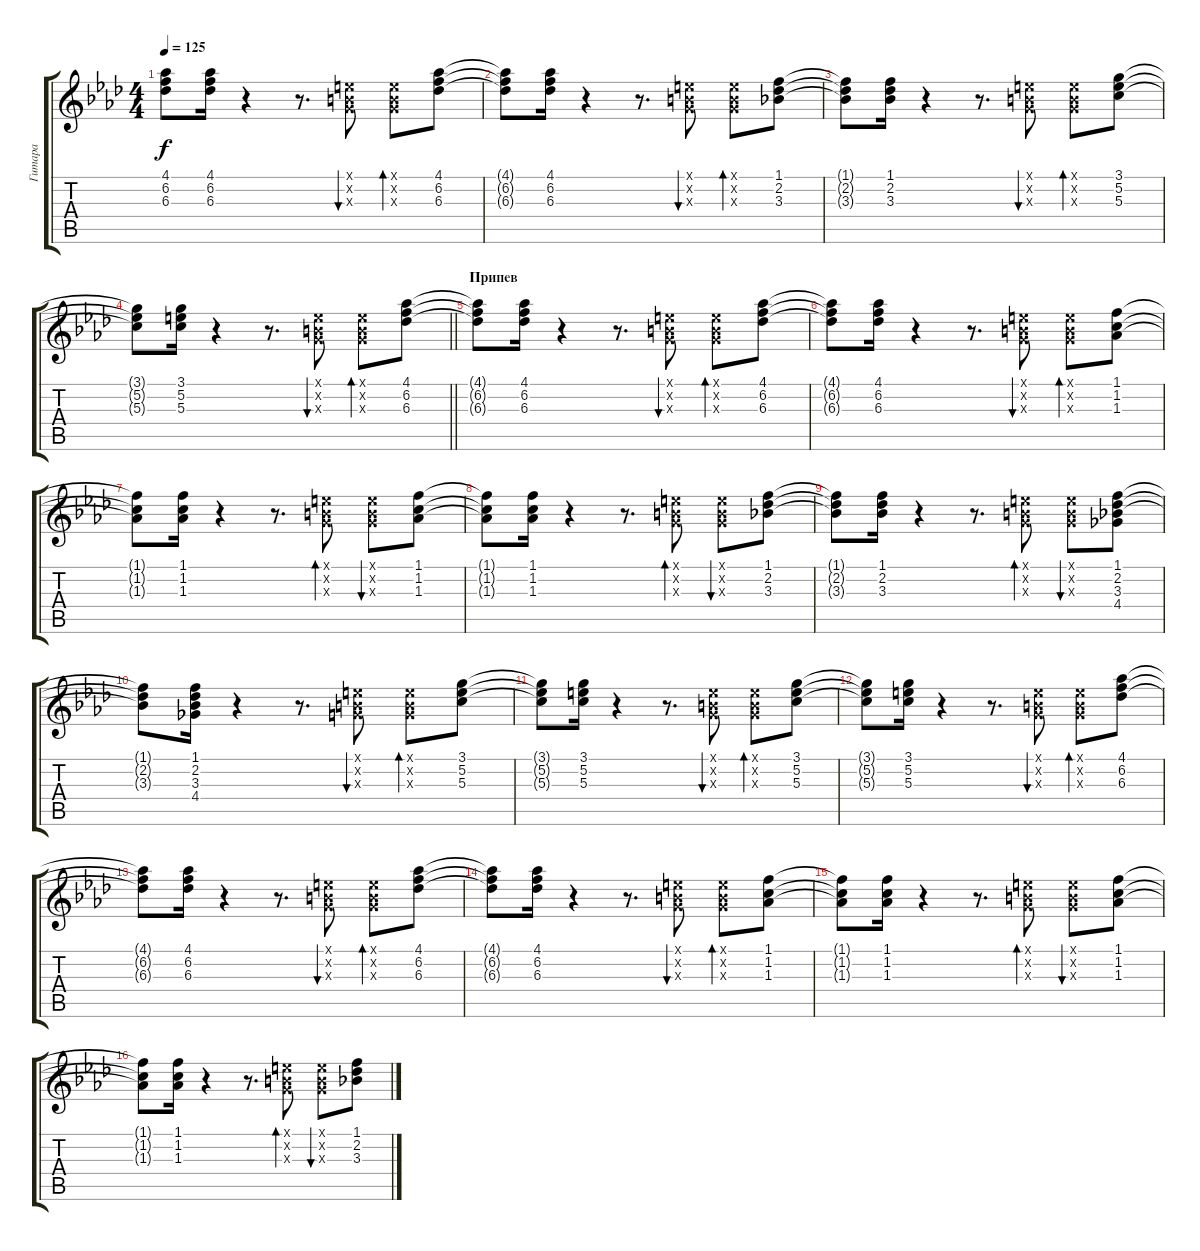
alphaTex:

\track ("Гитара" "Гитара") {solo instrument electricguitarclean}
\staff {score tabs}
\tuning (E4 B3 G3 D3 A2 E2) {hide}
\ts (4 4)
\tempo 125
\clef g2
\ks fminor
(4.1{t} 6.2{t} 6.3{t}).8{dy f} (4.1 6.2 6.3).16 r.4 r.8{d} (0.1{x} 0.2{x} 0.3{x}).8{bu 60} (0.1{x} 0.2{x} 0.3{x}).8{bd 60} (4.1 6.2 6.3).8 |
(4.1{t} 6.2{t} 6.3{t}).8 (4.1 6.2 6.3).16 r.4 r.8{d} (0.1{x} 0.2{x} 0.3{x}).8{bu 60} (0.1{x} 0.2{x} 0.3{x}).8{bd 60} (1.1 2.2 3.3).8 |
(1.1{t} 2.2{t} 3.3{t}).8 (1.1 2.2 3.3).16 r.4 r.8{d} (0.1{x} 0.2{x} 0.3{x}).8{bu 60} (0.1{x} 0.2{x} 0.3{x}).8{bd 60} (3.1 5.2 5.3).8 |
\barLineRight lightlight
(3.1{t} 5.2{t} 5.3{t}).8 (3.1 5.2 5.3).16 r.4 r.8{d} (0.1{x} 0.2{x} 0.3{x}).8{bu 60} (0.1{x} 0.2{x} 0.3{x}).8{bd 60} (4.1 6.2 6.3).8 |
\section ("" "Припев")
(4.1{t} 6.2{t} 6.3{t}).8 (4.1 6.2 6.3).16 r.4 r.8{d} (0.1{x} 0.2{x} 0.3{x}).8{bu 60} (0.1{x} 0.2{x} 0.3{x}).8{bd 60} (4.1 6.2 6.3).8 |
(4.1{t} 6.2{t} 6.3{t}).8 (4.1 6.2 6.3).16 r.4 r.8{d} (0.1{x} 0.2{x} 0.3{x}).8{bu 60} (0.1{x} 0.2{x} 0.3{x}).8{bd 60} (1.1 1.2 1.3).8 |
(1.1{t} 1.2{t} 1.3{t}).8 (1.1 1.2 1.3).16 r.4 r.8{d} (0.1{x} 0.2{x} 0.3{x}).8{bd 60} (0.1{x} 0.2{x} 0.3{x}).8{bu 60} (1.1 1.2 1.3).8 |
(1.1{t} 1.2{t} 1.3{t}).8 (1.1 1.2 1.3).16 r.4 r.8{d} (0.1{x} 0.2{x} 0.3{x}).8{bd 60} (0.1{x} 0.2{x} 0.3{x}).8{bu 60} (1.1 2.2 3.3).8 |
(1.1{t} 2.2{t} 3.3{t}).8 (1.1 2.2 3.3).16 r.4 r.8{d} (0.1{x} 0.2{x} 0.3{x}).8{bd 60} (0.1{x} 0.2{x} 0.3{x}).8{bu 60} (1.1 2.2 3.3 4.4).8 |
(1.1{t} 2.2{t} 3.3{t}).8 (1.1 2.2 3.3 4.4).16 r.4 r.8{d} (0.1{x} 0.2{x} 0.3{x}).8{bu 60} (0.1{x} 0.2{x} 0.3{x}).8{bd 60} (3.1 5.2 5.3).8 |
(3.1{t} 5.2{t} 5.3{t}).8 (3.1 5.2 5.3).16 r.4 r.8{d} (0.1{x} 0.2{x} 0.3{x}).8{bu 60} (0.1{x} 0.2{x} 0.3{x}).8{bd 60} (3.1 5.2 5.3).8 |
(3.1{t} 5.2{t} 5.3{t}).8 (3.1 5.2 5.3).16 r.4 r.8{d} (0.1{x} 0.2{x} 0.3{x}).8{bu 60} (0.1{x} 0.2{x} 0.3{x}).8{bd 60} (4.1 6.2 6.3).8 |
(4.1{t} 6.2{t} 6.3{t}).8 (4.1 6.2 6.3).16 r.4 r.8{d} (0.1{x} 0.2{x} 0.3{x}).8{bu 60} (0.1{x} 0.2{x} 0.3{x}).8{bd 60} (4.1 6.2 6.3).8 |
(4.1{t} 6.2{t} 6.3{t}).8 (4.1 6.2 6.3).16 r.4 r.8{d} (0.1{x} 0.2{x} 0.3{x}).8{bu 60} (0.1{x} 0.2{x} 0.3{x}).8{bd 60} (1.1 1.2 1.3).8 |
(1.1{t} 1.2{t} 1.3{t}).8 (1.1 1.2 1.3).16 r.4 r.8{d} (0.1{x} 0.2{x} 0.3{x}).8{bd 60} (0.1{x} 0.2{x} 0.3{x}).8{bu 60} (1.1 1.2 1.3).8 |
(1.1{t} 1.2{t} 1.3{t}).8 (1.1 1.2 1.3).16 r.4 r.8{d} (0.1{x} 0.2{x} 0.3{x}).8{bd 60} (0.1{x} 0.2{x} 0.3{x}).8{bu 60} (1.1 2.2 3.3).8
